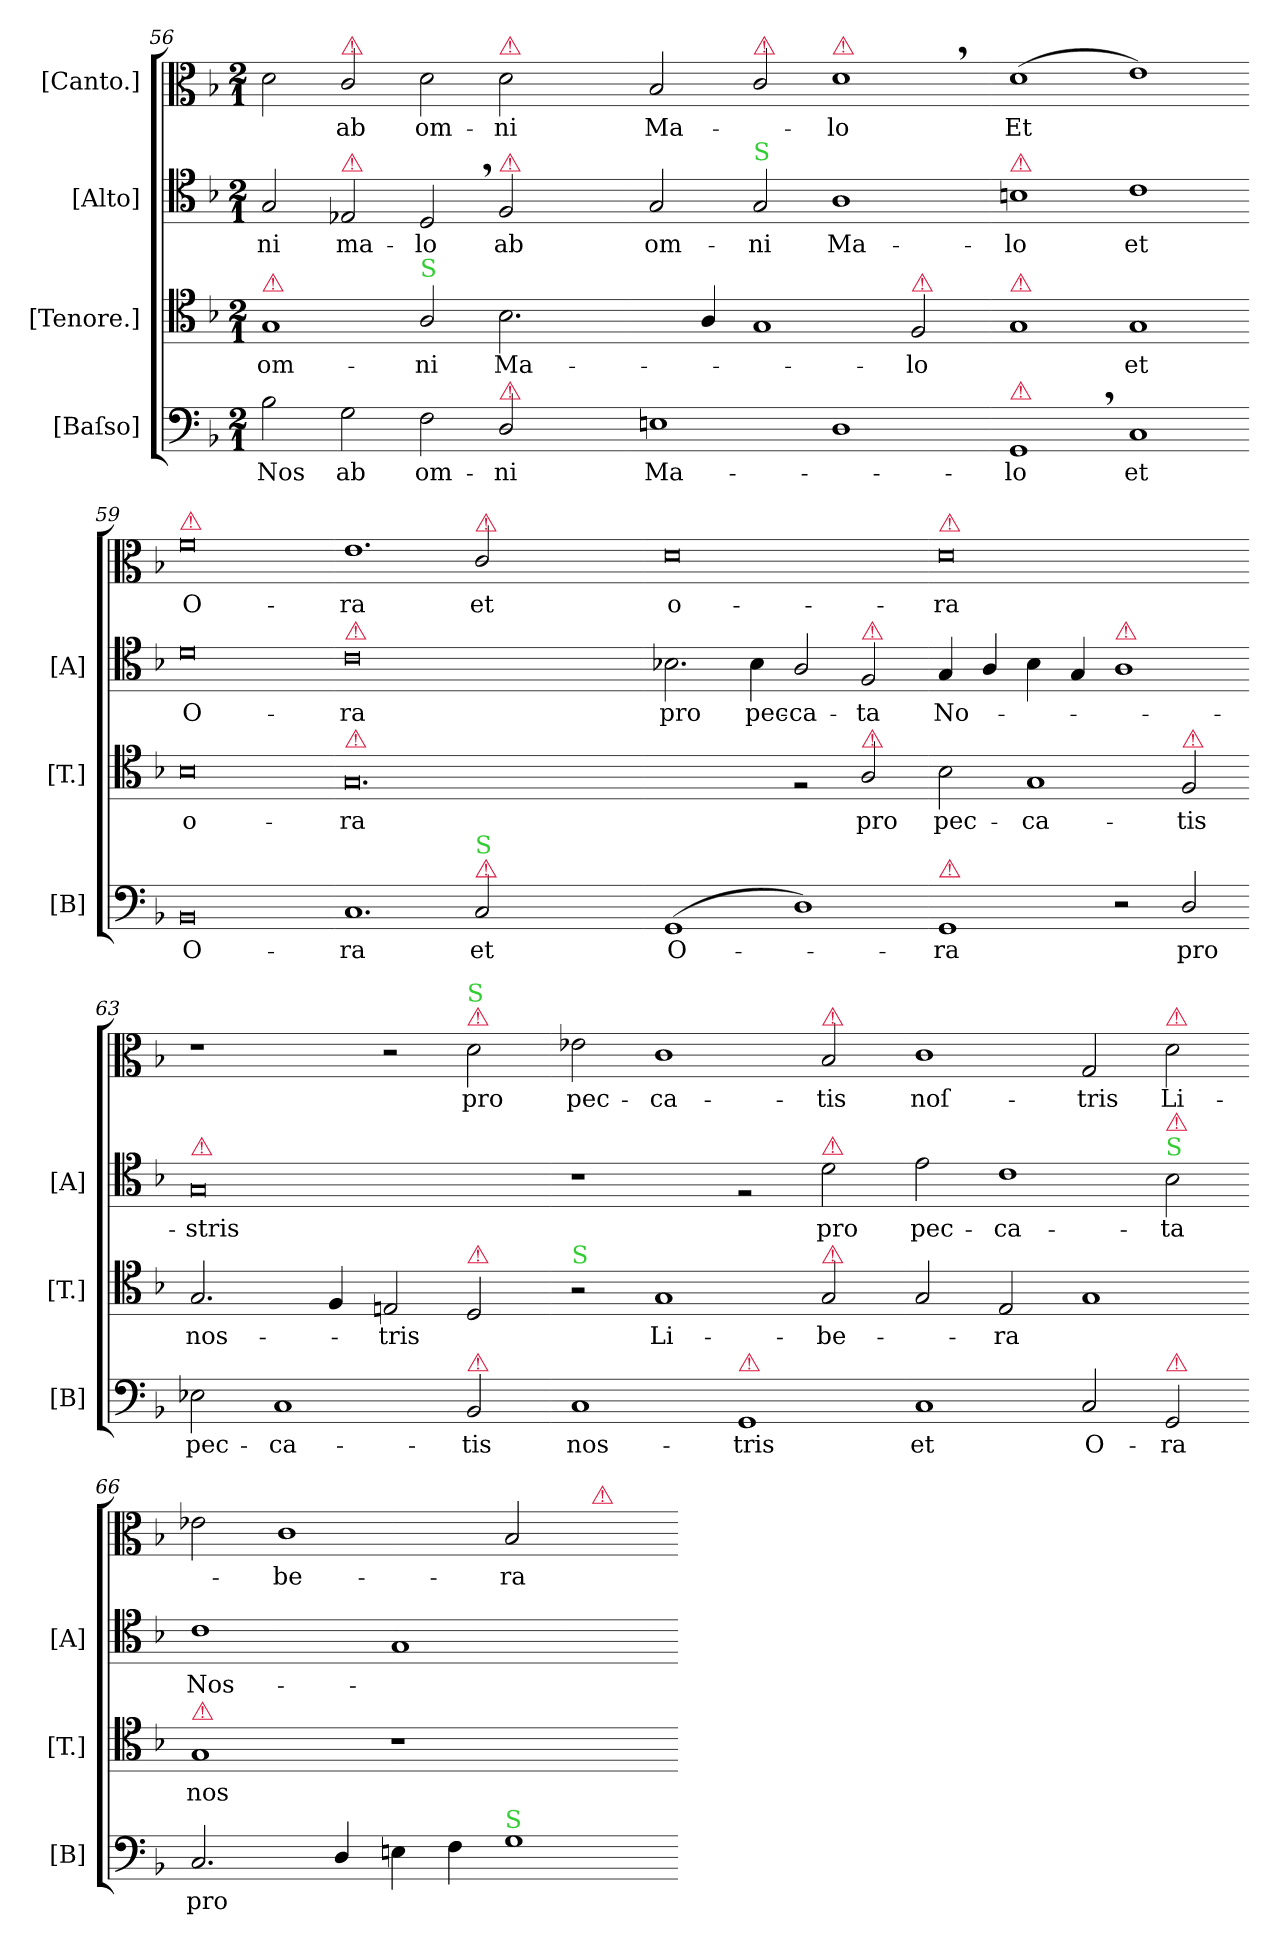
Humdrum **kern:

**kern	**text	**kern	**text	**kern	**text	**kern	**text
*part4	*part4	*part3	*part3	*part2	*part2	*part1	*part1
*staff4	*staff4	*staff3	*staff3	*staff2	*staff2	*staff1	*staff1
*I"[Baſso]	*	*I"[Tenore.]	*	*I"[Alto]	*	*I"[Canto.]	*
*I'[B]	*	*I'[T.]	*	*I'[A]	*	*	*
*clefF4	*	*clefC4	*	*clefC4	*	*clefC3	*
*k[b-]	*	*k[b-]	*	*k[b-]	*	*k[b-]	*
*M2/1	*	*M2/1	*	*M2/1	*	*M2/1	*
=56	=56	=56	=56	=56	=56	=56	=56
!	!	!LO:TX:a:color=crimson:t=⚠	!	!	!	!	!
!	!LO:LY:i	!	!	!	!LO:LY:i	!	!
2B-\	Nos	1G	om-	2G/	-ni	2d\	.
!	!	!	!	!	!	!LO:TX:a:color=crimson:t=⚠	!
!	!	!	!	!LO:TX:a:color=crimson:t=⚠	!	!	!
!	!LO:LY:i	!	!	!	!LO:LY:i	!	!
2G\	ab	.	.	2E-X/	ma-	2c/	ab
!	!	!LO:TX:a:color=limegreen:t=S	!	!	!	!	!
!	!LO:LY:i	!	!	!	!LO:LY:i	!	!
2F\	om-	2A/	-ni	2D,/	-lo	2d\	om-
!	!	!	!	!	!	!LO:TX:a:color=crimson:t=⚠	!
!	!	!	!	!LO:TX:a:color=crimson:t=⚠	!	!	!
!LO:TX:a:color=crimson:t=⚠	!	!	!	!	!	!	!
!	!LO:LY:i	!	!	!	!	!	!
2D/	-ni	2.B-\	Ma-	2F/	ab	2d\	-ni
4ryy	.	.	.	4ryy	.	4ryy	.
=57-	=57-	=57-	=57-	=57-	=57-	=57-	=57-
!	!LO:LY:i	!	!	!	!	!	!
1En	Ma-	4ryy	.	2G/	om-	2B-/	Ma-
.	.	4A/	.	.	.	.	.
!	!	!	!	!	!	!LO:TX:a:color=crimson:t=⚠	!
!	!	!	!	!LO:TX:a:color=limegreen:t=S	!	!	!
.	.	1G	.	2G/	-ni	2c/	.
!	!	!	!	!	!	!LO:TX:a:color=crimson:t=⚠	!
1D	.	.	.	1A	Ma-	1d,	-lo
!	!	!LO:TX:a:color=crimson:t=⚠	!	!	!	!	!
.	.	2F/	-lo	.	.	.	.
=58-	=58-	=58-	=58-	=58-	=58-	=58-	=58-
!	!	!	!	!LO:TX:a:color=crimson:t=⚠	!	!	!
!	!	!LO:TX:a:color=crimson:t=⚠	!	!	!	!	!
!LO:TX:a:color=crimson:t=⚠	!	!	!	!	!	!	!
!	!LO:LY:i	!	!	!	!	!	!
1GG,<	-lo	1G	.	1Bn	-lo	(1d	Et
1C	et	1G	et	1c	et	1e)	.
=59-	=59-	=59-	=59-	=59-	=59-	=59-	=59-
!	!	!	!	!	!	!LO:TX:a:color=crimson:t=⚠	!
0BB-	O-	0B-	o-	0d	O-	0f	O-
=60-	=60-	=60-	=60-	=60-	=60-	=60-	=60-
!	!	!	!	!LO:TX:a:color=crimson:t=⚠	!	!	!
!	!	!LO:TX:a:color=crimson:t=⚠	!	!	!	!	!
1.C	-ra	0.G	-ra	0c	-ra	1.e	-ra
!	!	!	!	!	!	!LO:TX:a:color=crimson:t=⚠	!
!LO:TX:a:color=crimson:t=⚠	!	!	!	!	!	!	!
!LO:TX:a:color=limegreen:t=S	!	!	!	!	!	!	!
!	!	!	!	!	!	!	!LO:LY:i
2C/	et	.	.	.	.	2c/	et
1ryy	.	.	.	1ryy	.	1ryy	.
=61-	=61-	=61-	=61-	=61-	=61-	=61-	=61-
!	!	!	!	!	!	!	!LO:LY:i
(1GG	O-	1ryy	.	2.B-X\	pro	0d	o-
.	.	.	.	4B-\	pec-	.	.
1D)	.	2rF	.	2A/	-ca-	.	.
!	!	!	!	!LO:TX:a:color=crimson:t=⚠	!	!	!
!	!	!LO:TX:a:color=crimson:t=⚠	!	!	!	!	!
.	.	2A/	pro	2F/	-ta	.	.
=62-	=62-	=62-	=62-	=62-	=62-	=62-	=62-
!	!	!	!	!	!	!LO:TX:a:color=crimson:t=⚠	!
!LO:TX:a:color=crimson:t=⚠	!	!	!	!	!	!	!
!	!	!	!	!	!	!	!LO:LY:i
1GG	-ra	2B-\	pec-	4G/	No-	0d	-ra
.	.	.	.	4A/	.	.	.
.	.	1G	-ca-	4B-\	.	.	.
.	.	.	.	4G/	.	.	.
!	!	!	!	!LO:TX:a:color=crimson:t=⚠	!	!	!
2r	.	.	.	1A	.	.	.
!	!	!LO:TX:a:color=crimson:t=⚠	!	!	!	!	!
2D/	pro	2F/	-tis	.	.	.	.
=63-	=63-	=63-	=63-	=63-	=63-	=63-	=63-
!	!	!	!	!LO:TX:a:color=crimson:t=⚠	!	!	!
2E-X\	pec-	2.G/	nos-	0G	-stris	1r	.
1C	-ca-	.	.	.	.	.	.
.	.	4F/	.	.	.	.	.
.	.	2En/	-tris	.	.	2r	.
!	!	!	!	!	!	!LO:TX:a:color=crimson:t=⚠	!
!	!	!	!	!	!	!LO:TX:a:color=limegreen:t=S	!
!	!	!LO:TX:a:color=crimson:t=⚠	!	!	!	!	!
!LO:TX:a:color=crimson:t=⚠	!	!	!	!	!	!	!
2BB-/	-tis	2D/	.	.	.	2d\	pro
=64-	=64-	=64-	=64-	=64-	=64-	=64-	=64-
!	!	!LO:TX:a:color=limegreen:t=S	!	!	!	!	!
1C	nos-	2r	.	1r	.	2e-X\	pec-
!	!	!	!LO:LY:i	!	!	!	!
.	.	1G	Li-	.	.	1c	-ca-
!LO:TX:a:color=crimson:t=⚠	!	!	!	!	!	!	!
1GG	-tris	.	.	2rF	.	.	.
!	!	!	!	!	!	!LO:TX:a:color=crimson:t=⚠	!
!	!	!	!	!LO:TX:a:color=crimson:t=⚠	!	!	!
!	!	!LO:TX:a:color=crimson:t=⚠	!	!	!	!	!
!	!	!	!LO:LY:i	!	!	!	!
.	.	2G/	-be-	2d\	pro	2B-/	-tis
=65-	=65-	=65-	=65-	=65-	=65-	=65-	=65-
1C	et	2G/	.	2e\	pec-	1c	noſ-
!	!	!	!LO:LY:i	!	!	!	!
.	.	2E/	-ra	1c	-ca-	.	.
2C/	O-	1G	.	.	.	2G/	-tris
!	!	!	!	!	!	!LO:TX:a:color=crimson:t=⚠	!
!	!	!	!	!LO:TX:a:color=limegreen:t=S	!	!	!
!	!	!	!	!LO:TX:a:color=crimson:t=⚠	!	!	!
!LO:TX:a:color=crimson:t=⚠	!	!	!	!	!	!	!
!	!	!	!	!	!	!	!LO:LY:i
2GG/	-ra	.	.	2B-\	-ta	2d\	Li-
=66-	=66-	=66-	=66-	=66-	=66-	=66-	=66-
!	!	!LO:TX:a:color=crimson:t=⚠	!	!	!	!	!
!	!	!	!LO:LY:i	!	!	!	!
2.C/	pro	1G	nos	1c	Nos-	2e-X\	.
!	!	!	!	!	!	!	!LO:LY:i
.	.	.	.	.	.	1c	-be-
4D/	.	.	.	.	.	.	.
4En\	.	1r	.	1G	.	.	.
4F\	.	.	.	.	.	.	.
!LO:TX:a:color=limegreen:t=S	!	!	!	!	!	!	!
!	!	!	!	!	!	!	!LO:LY:i
1G\	.	.	.	.	.	2B-/	-ra
!	!	!	!	!	!	!LO:TX:a:color=crimson:t=⚠	!
.	.	2ryy	.	2ryy	.	2ryy	.
=-	=-	=-	=-	=-	=-	=-	=-
*-	*-	*-	*-	*-	*-	*-	*-
